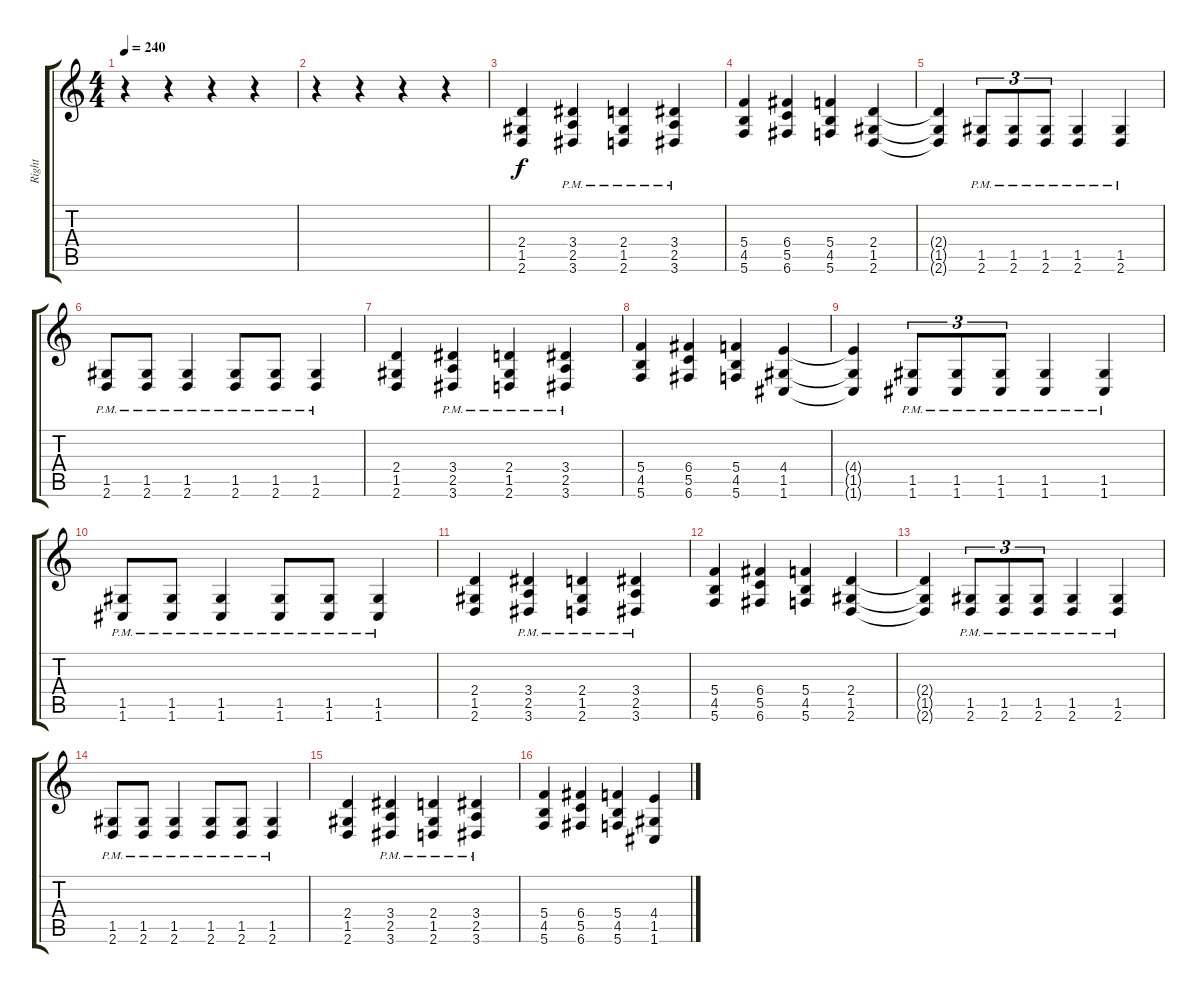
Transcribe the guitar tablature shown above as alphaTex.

\track ("Right" "Right") {instrument distortionguitar}
\staff {score tabs}
\tuning (D4 A3 F3 C3 G2 C2) {hide}
\ts (4 4)
\tempo 240
\clef g2
\ks c
r.4{dy f} r.4 r.4 r.4 |
r.4 r.4 r.4 r.4 |
(2.4 1.5 2.6).4 (3.4{pm} 2.5{pm} 3.6{pm}).4 (2.4{pm} 1.5{pm} 2.6{pm}).4 (3.4{pm} 2.5{pm} 3.6{pm}).4 |
(5.4 4.5 5.6).4 (6.4 5.5 6.6).4 (5.4 4.5 5.6).4 (2.4 1.5 2.6).4 |
(2.4{t} 1.5{t} 2.6{t}).4 (1.5{pm} 2.6{pm}).8{tu (3 2)} (1.5{pm} 2.6{pm}).8{tu (3 2)} (1.5{pm} 2.6{pm}).8{tu (3 2)} (1.5{pm} 2.6{pm}).4 (1.5{pm} 2.6{pm}).4 |
(1.5{pm} 2.6{pm}).8 (1.5{pm} 2.6{pm}).8 (1.5{pm} 2.6{pm}).4 (1.5{pm} 2.6{pm}).8 (1.5{pm} 2.6{pm}).8 (1.5{pm} 2.6{pm}).4 |
(2.4 1.5 2.6).4 (3.4{pm} 2.5{pm} 3.6{pm}).4 (2.4{pm} 1.5{pm} 2.6{pm}).4 (3.4{pm} 2.5{pm} 3.6{pm}).4 |
(5.4 4.5 5.6).4 (6.4 5.5 6.6).4 (5.4 4.5 5.6).4 (4.4 1.5 1.6).4 |
(4.4{t} 1.5{t} 1.6{t}).4 (1.5{pm} 1.6{pm}).8{tu (3 2)} (1.5{pm} 1.6{pm}).8{tu (3 2)} (1.5{pm} 1.6{pm}).8{tu (3 2)} (1.5{pm} 1.6{pm}).4 (1.5{pm} 1.6{pm}).4 |
(1.5{pm} 1.6{pm}).8 (1.5{pm} 1.6{pm}).8 (1.5{pm} 1.6{pm}).4 (1.5{pm} 1.6{pm}).8 (1.5{pm} 1.6{pm}).8 (1.5{pm} 1.6{pm}).4 |
(2.4 1.5 2.6).4 (3.4{pm} 2.5{pm} 3.6{pm}).4 (2.4{pm} 1.5{pm} 2.6{pm}).4 (3.4{pm} 2.5{pm} 3.6{pm}).4 |
(5.4 4.5 5.6).4 (6.4 5.5 6.6).4 (5.4 4.5 5.6).4 (2.4 1.5 2.6).4 |
(2.4{t} 1.5{t} 2.6{t}).4 (1.5{pm} 2.6{pm}).8{tu (3 2)} (1.5{pm} 2.6{pm}).8{tu (3 2)} (1.5{pm} 2.6{pm}).8{tu (3 2)} (1.5{pm} 2.6{pm}).4 (1.5{pm} 2.6{pm}).4 |
(1.5{pm} 2.6{pm}).8 (1.5{pm} 2.6{pm}).8 (1.5{pm} 2.6{pm}).4 (1.5{pm} 2.6{pm}).8 (1.5{pm} 2.6{pm}).8 (1.5{pm} 2.6{pm}).4 |
(2.4 1.5 2.6).4 (3.4{pm} 2.5{pm} 3.6{pm}).4 (2.4{pm} 1.5{pm} 2.6{pm}).4 (3.4{pm} 2.5{pm} 3.6{pm}).4 |
(5.4 4.5 5.6).4 (6.4 5.5 6.6).4 (5.4 4.5 5.6).4 (4.4 1.5 1.6).4
